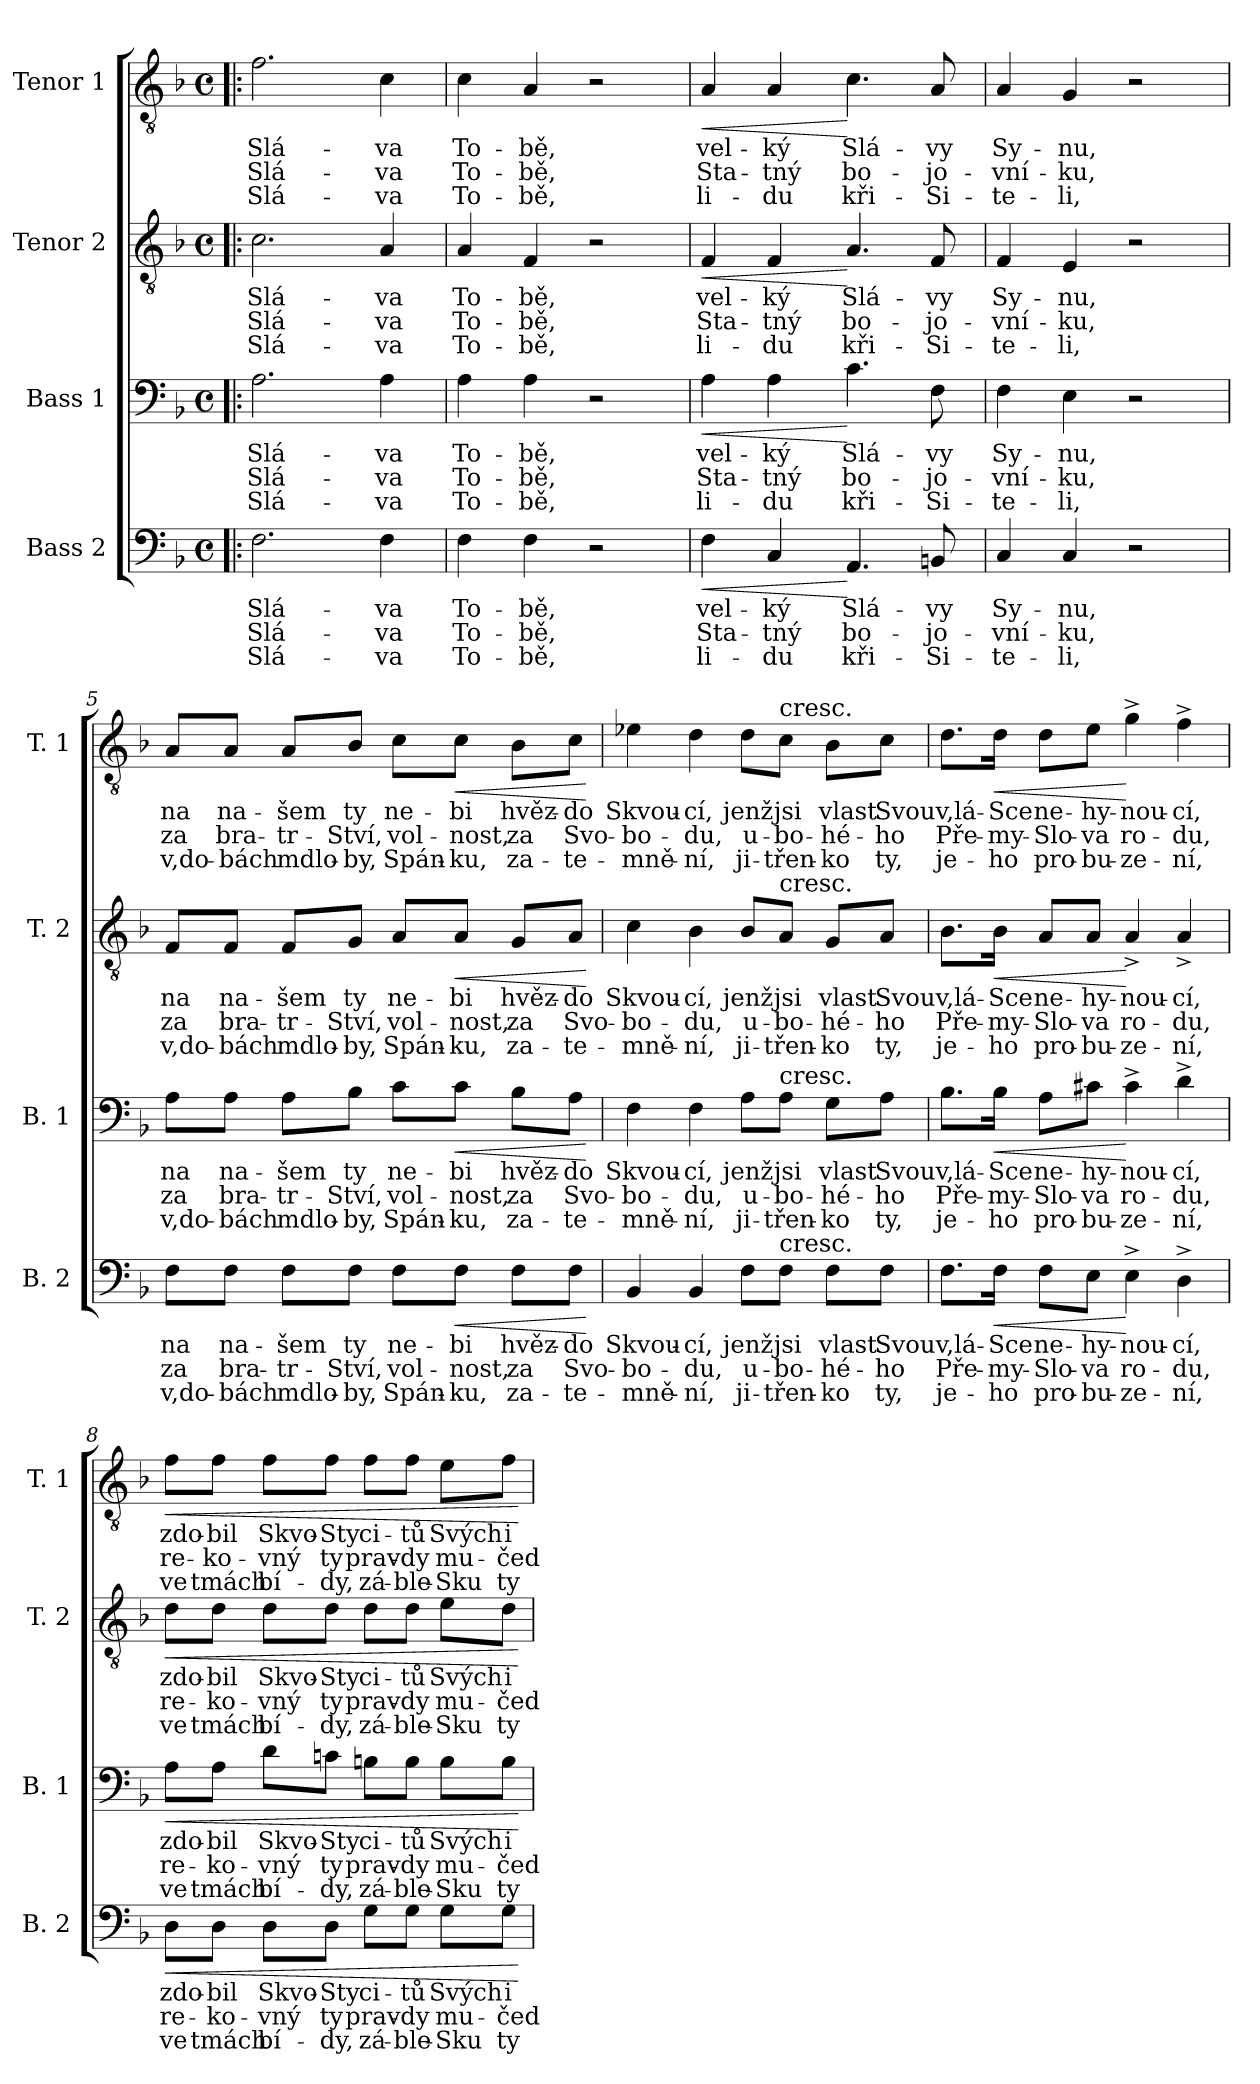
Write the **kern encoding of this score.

**kern	**text	**text	**text	**dynam	**kern	**text	**text	**text	**dynam	**kern	**text	**text	**text	**dynam	**kern	**text	**text	**text	**dynam
*part4	*part4	*part4	*part4	*part4	*part3	*part3	*part3	*part3	*part3	*part2	*part2	*part2	*part2	*part2	*part1	*part1	*part1	*part1	*part1
*staff4	*staff4	*staff4	*staff4	*staff4	*staff3	*staff3	*staff3	*staff3	*staff3	*staff2	*staff2	*staff2	*staff2	*staff2	*staff1	*staff1	*staff1	*staff1	*staff1
*I"Bass 2	*	*	*	*	*I"Bass 1	*	*	*	*	*I"Tenor 2	*	*	*	*	*I"Tenor 1	*	*	*	*
*I'B. 2	*	*	*	*	*I'B. 1	*	*	*	*	*I'T. 2	*	*	*	*	*I'T. 1	*	*	*	*
*clefF4	*	*	*	*	*clefF4	*	*	*	*	*clefGv2	*	*	*	*	*clefGv2	*	*	*	*
*k[b-]	*	*	*	*	*k[b-]	*	*	*	*	*k[b-]	*	*	*	*	*k[b-]	*	*	*	*
*F:	*	*	*	*	*F:	*	*	*	*	*F:	*	*	*	*	*F:	*	*	*	*
*M4/4	*	*	*	*	*M4/4	*	*	*	*	*M4/4	*	*	*	*	*M4/4	*	*	*	*
*met(c)	*	*	*	*	*met(c)	*	*	*	*	*met(c)	*	*	*	*	*met(c)	*	*	*	*
=1!|:	=1!|:	=1!|:	=1!|:	=1!|:	=1!|:	=1!|:	=1!|:	=1!|:	=1!|:	=1!|:	=1!|:	=1!|:	=1!|:	=1!|:	=1!|:	=1!|:	=1!|:	=1!|:	=1!|:
!	!LO:LY:b	!LO:LY:b	!LO:LY:b	!	!	!LO:LY:b	!LO:LY:b	!LO:LY:b	!	!	!LO:LY:b	!LO:LY:b	!LO:LY:b	!	!	!LO:LY:b	!LO:LY:b	!LO:LY:b	!
2.F\	Slá-	Slá-	Slá-	.	2.A\	Slá-	Slá-	Slá-	.	2.c\	Slá-	Slá-	Slá-	.	2.f\	Slá-	Slá-	Slá-	.
!	!LO:LY:b	!LO:LY:b	!LO:LY:b	!	!	!LO:LY:b	!LO:LY:b	!LO:LY:b	!	!	!LO:LY:b	!LO:LY:b	!LO:LY:b	!	!	!LO:LY:b	!LO:LY:b	!LO:LY:b	!
4F\	-va	-va	-va	.	4A\	-va	-va	-va	.	4A/	-va	-va	-va	.	4c\	-va	-va	-va	.
=2	=2	=2	=2	=2	=2	=2	=2	=2	=2	=2	=2	=2	=2	=2	=2	=2	=2	=2	=2
!	!LO:LY:b	!LO:LY:b	!LO:LY:b	!	!	!LO:LY:b	!LO:LY:b	!LO:LY:b	!	!	!LO:LY:b	!LO:LY:b	!LO:LY:b	!	!	!LO:LY:b	!LO:LY:b	!LO:LY:b	!
4F\	To-	To-	To-	.	4A\	To-	To-	To-	.	4A/	To-	To-	To-	.	4c\	To-	To-	To-	.
!	!LO:LY:b	!LO:LY:b	!LO:LY:b	!	!	!LO:LY:b	!LO:LY:b	!LO:LY:b	!	!	!LO:LY:b	!LO:LY:b	!LO:LY:b	!	!	!LO:LY:b	!LO:LY:b	!LO:LY:b	!
4F\	-bě,	-bě,	-bě,	.	4A\	-bě,	-bě,	-bě,	.	4F/	-bě,	-bě,	-bě,	.	4A/	-bě,	-bě,	-bě,	.
2r	.	.	.	.	2r	.	.	.	.	2r	.	.	.	.	2r	.	.	.	.
=3	=3	=3	=3	=3	=3	=3	=3	=3	=3	=3	=3	=3	=3	=3	=3	=3	=3	=3	=3
!	!LO:LY:b	!LO:LY:b	!LO:LY:b	!LO:HP:b	!	!LO:LY:b	!LO:LY:b	!LO:LY:b	!LO:HP:b	!	!LO:LY:b	!LO:LY:b	!LO:LY:b	!LO:HP:b	!	!LO:LY:b	!LO:LY:b	!LO:LY:b	!LO:HP:b
*^	*	*	*	*	*^	*	*	*	*	*^	*	*	*	*	*	*	*	*	*
4F\	4...ryy	vel-	Sta-	li-	<	4A\	4...ryy	vel-	Sta-	li-	<	4F/	4...ryy	vel-	Sta-	li-	<	4A/	vel-	Sta-	li-	<
!	!	!LO:LY:b	!LO:LY:b	!LO:LY:b	!	!	!	!LO:LY:b	!LO:LY:b	!LO:LY:b	!	!	!	!LO:LY:b	!LO:LY:b	!LO:LY:b	!	!	!LO:LY:b	!LO:LY:b	!LO:LY:b	!
4C/	.	-ký	-tný	-du	.	4A\	.	-ký	-tný	-du	.	4F/	.	-ký	-tný	-du	.	4A/	-ký	-tný	-du	.
.	2ryy	.	.	.	.	.	2ryy	.	.	.	.	.	2ryy	.	.	.	.	.	.	.	.	.
!	!	!LO:LY:b	!LO:LY:b	!LO:LY:b	!	!	!	!LO:LY:b	!LO:LY:b	!LO:LY:b	!	!	!	!LO:LY:b	!LO:LY:b	!LO:LY:b	!	!	!LO:LY:b	!LO:LY:b	!LO:LY:b	!
4.AA/	.	Slá-	bo-	kři-	[	4.c\	.	Slá-	bo-	kři-	[	4.A/	.	Slá-	bo-	kři-	[	4.c\	Slá-	bo-	kři-	[
!	!	!LO:LY:b	!LO:LY:b	!LO:LY:b	!	!	!	!LO:LY:b	!LO:LY:b	!LO:LY:b	!	!	!	!LO:LY:b	!LO:LY:b	!LO:LY:b	!	!	!LO:LY:b	!LO:LY:b	!LO:LY:b	!
8BBn/	.	-vy	-jo-	-Si-	.	8F\	.	-vy	-jo-	-Si-	.	8F/	.	-vy	-jo-	-Si-	.	8A/	-vy	-jo-	-Si-	.
.	32ryy	.	.	.	.	.	32ryy	.	.	.	.	.	32ryy	.	.	.	.	.	.	.	.	.
=4	=4	=4	=4	=4	=4	=4	=4	=4	=4	=4	=4	=4	=4	=4	=4	=4	=4	=4	=4	=4	=4	=4
!	!	!LO:LY:b	!LO:LY:b	!LO:LY:b	!	!	!	!LO:LY:b	!LO:LY:b	!LO:LY:b	!	!	!	!LO:LY:b	!LO:LY:b	!LO:LY:b	!	!	!LO:LY:b	!LO:LY:b	!LO:LY:b	!
*v	*v	*	*	*	*	*	*	*	*	*	*	*v	*v	*	*	*	*	*	*	*	*	*
*	*	*	*	*	*v	*v	*	*	*	*	*	*	*	*	*	*	*	*	*	*
4C/	Sy-	-vní-	-te-	.	4F\	Sy-	-vní-	-te-	.	4F/	Sy-	-vní-	-te-	.	4A/	Sy-	-vní-	-te-	.
!	!LO:LY:b	!LO:LY:b	!LO:LY:b	!	!	!LO:LY:b	!LO:LY:b	!LO:LY:b	!	!	!LO:LY:b	!LO:LY:b	!LO:LY:b	!	!	!LO:LY:b	!LO:LY:b	!LO:LY:b	!
4C/	-nu,	-ku,	-li,	.	4E\	-nu,	-ku,	-li,	.	4E/	-nu,	-ku,	-li,	.	4G/	-nu,	-ku,	-li,	.
2r	.	.	.	.	2r	.	.	.	.	2r	.	.	.	.	2r	.	.	.	.
!!LO:PB:g=z
=5	=5	=5	=5	=5	=5	=5	=5	=5	=5	=5	=5	=5	=5	=5	=5	=5	=5	=5	=5
!	!LO:LY:b	!LO:LY:b	!LO:LY:b	!	!	!LO:LY:b	!LO:LY:b	!LO:LY:b	!	!	!LO:LY:b	!LO:LY:b	!LO:LY:b	!	!	!LO:LY:b	!LO:LY:b	!LO:LY:b	!
8F\L	na	za	v,do-	.	8A\L	na	za	v,do-	.	8F/L	na	za	v,do-	.	8A/L	na	za	v,do-	.
!	!LO:LY:b	!LO:LY:b	!LO:LY:b	!	!	!LO:LY:b	!LO:LY:b	!LO:LY:b	!	!	!LO:LY:b	!LO:LY:b	!LO:LY:b	!	!	!LO:LY:b	!LO:LY:b	!LO:LY:b	!
8F\J	na-	bra-	-bách	.	8A\J	na-	bra-	-bách	.	8F/J	na-	bra-	-bách	.	8A/J	na-	bra-	-bách	.
!	!LO:LY:b	!LO:LY:b	!LO:LY:b	!	!	!LO:LY:b	!LO:LY:b	!LO:LY:b	!	!	!LO:LY:b	!LO:LY:b	!LO:LY:b	!	!	!LO:LY:b	!LO:LY:b	!LO:LY:b	!
8F\L	-šem	-tr-	mdlo-	.	8A\L	-šem	-tr-	mdlo-	.	8F/L	-šem	-tr-	mdlo-	.	8A/L	-šem	-tr-	mdlo-	.
!	!LO:LY:b	!LO:LY:b	!LO:LY:b	!	!	!LO:LY:b	!LO:LY:b	!LO:LY:b	!	!	!LO:LY:b	!LO:LY:b	!LO:LY:b	!	!	!LO:LY:b	!LO:LY:b	!LO:LY:b	!
8F\J	ty	-Ství,	-by,	.	8B-\J	ty	-Ství,	-by,	.	8G/J	ty	-Ství,	-by,	.	8B-/J	ty	-Ství,	-by,	.
!	!LO:LY:b	!LO:LY:b	!LO:LY:b	!	!	!LO:LY:b	!LO:LY:b	!LO:LY:b	!	!	!LO:LY:b	!LO:LY:b	!LO:LY:b	!	!	!LO:LY:b	!LO:LY:b	!LO:LY:b	!
8F\L	ne-	vol-	Spán-	.	8c\L	ne-	vol-	Spán-	.	8A/L	ne-	vol-	Spán-	.	8c\L	ne-	vol-	Spán-	.
!	!LO:LY:b	!LO:LY:b	!LO:LY:b	!LO:HP:b	!	!LO:LY:b	!LO:LY:b	!LO:LY:b	!LO:HP:b	!	!LO:LY:b	!LO:LY:b	!LO:LY:b	!LO:HP:b	!	!LO:LY:b	!LO:LY:b	!LO:LY:b	!LO:HP:b
8F\J	-bi	-nost,	-ku,	<	8c\J	-bi	-nost,	-ku,	<	8A/J	-bi	-nost,	-ku,	<	8c\J	-bi	-nost,	-ku,	<
!	!LO:LY:b	!LO:LY:b	!LO:LY:b	!	!	!LO:LY:b	!LO:LY:b	!LO:LY:b	!	!	!LO:LY:b	!LO:LY:b	!LO:LY:b	!	!	!LO:LY:b	!LO:LY:b	!LO:LY:b	!
8F\L	hvěz-	za	za-	.	8B-\L	hvěz-	za	za-	.	8G/L	hvěz-	za	za-	.	8B-\L	hvěz-	za	za-	.
!	!LO:LY:b	!LO:LY:b	!LO:LY:b	!	!	!LO:LY:b	!LO:LY:b	!LO:LY:b	!	!	!LO:LY:b	!LO:LY:b	!LO:LY:b	!	!	!LO:LY:b	!LO:LY:b	!LO:LY:b	!
8F\J	-do	Svo-	-te-	.	8A\J	-do	Svo-	-te-	.	8A/J	-do	Svo-	-te-	.	8c\J	-do	Svo-	-te-	.
.	.	.	.	[	.	.	.	.	[	.	.	.	.	[	.	.	.	.	[
=6	=6	=6	=6	=6	=6	=6	=6	=6	=6	=6	=6	=6	=6	=6	=6	=6	=6	=6	=6
!	!LO:LY:b	!LO:LY:b	!LO:LY:b	!	!	!LO:LY:b	!LO:LY:b	!LO:LY:b	!	!	!LO:LY:b	!LO:LY:b	!LO:LY:b	!	!	!LO:LY:b	!LO:LY:b	!LO:LY:b	!
4BB-/	Skvou-	-bo-	-mně-	.	4F\	Skvou-	-bo-	-mně-	.	4c\	Skvou-	-bo-	-mně-	.	4e-X\	Skvou-	-bo-	-mně-	.
!	!LO:LY:b	!LO:LY:b	!LO:LY:b	!	!	!LO:LY:b	!LO:LY:b	!LO:LY:b	!	!	!LO:LY:b	!LO:LY:b	!LO:LY:b	!	!	!LO:LY:b	!LO:LY:b	!LO:LY:b	!
4BB-/	-cí,	-du,	-ní,	.	4F\	-cí,	-du,	-ní,	.	4B-\	-cí,	-du,	-ní,	.	4d\	-cí,	-du,	-ní,	.
!	!LO:LY:b	!LO:LY:b	!LO:LY:b	!	!	!LO:LY:b	!LO:LY:b	!LO:LY:b	!	!	!LO:LY:b	!LO:LY:b	!LO:LY:b	!	!	!LO:LY:b	!LO:LY:b	!LO:LY:b	!
8F\L	jenž	u-	ji-	.	8A\L	jenž	u-	ji-	.	8B-/L	jenž	u-	ji-	.	8d\L	jenž	u-	ji-	.
!	!	!	!	!	!	!	!	!	!	!	!	!	!	!	!LO:TX:a:t=cresc.	!	!	!	!
!	!	!	!	!	!	!	!	!	!	!LO:TX:a:t=cresc.	!	!	!	!	!	!	!	!	!
!	!	!	!	!	!LO:TX:a:t=cresc.	!	!	!	!	!	!	!	!	!	!	!	!	!	!
!LO:TX:a:t=cresc.	!	!	!	!	!	!	!	!	!	!	!	!	!	!	!	!	!	!	!
!	!LO:LY:b	!LO:LY:b	!LO:LY:b	!	!	!LO:LY:b	!LO:LY:b	!LO:LY:b	!	!	!LO:LY:b	!LO:LY:b	!LO:LY:b	!	!	!LO:LY:b	!LO:LY:b	!LO:LY:b	!
8F\J	jsi	-bo-	-třen-	.	8A\J	jsi	-bo-	-třen-	.	8A/J	jsi	-bo-	-třen-	.	8c\J	jsi	-bo-	-třen-	.
!	!LO:LY:b	!LO:LY:b	!LO:LY:b	!	!	!LO:LY:b	!LO:LY:b	!LO:LY:b	!	!	!LO:LY:b	!LO:LY:b	!LO:LY:b	!	!	!LO:LY:b	!LO:LY:b	!LO:LY:b	!
8F\L	vlast	-hé-	-ko	.	8G\L	vlast	-hé-	-ko	.	8G/L	vlast	-hé-	-ko	.	8B-\L	vlast	-hé-	-ko	.
!	!LO:LY:b	!LO:LY:b	!LO:LY:b	!	!	!LO:LY:b	!LO:LY:b	!LO:LY:b	!	!	!LO:LY:b	!LO:LY:b	!LO:LY:b	!	!	!LO:LY:b	!LO:LY:b	!LO:LY:b	!
8F\J	Svou	-ho	ty,	.	8A\J	Svou	-ho	ty,	.	8A/J	Svou	-ho	ty,	.	8c\J	Svou	-ho	ty,	.
!!LO:LB:g=z
=7	=7	=7	=7	=7	=7	=7	=7	=7	=7	=7	=7	=7	=7	=7	=7	=7	=7	=7	=7
!	!LO:LY:b	!LO:LY:b	!LO:LY:b	!	!	!LO:LY:b	!LO:LY:b	!LO:LY:b	!	!	!LO:LY:b	!LO:LY:b	!LO:LY:b	!	!	!LO:LY:b	!LO:LY:b	!LO:LY:b	!
8.F\L	v,lá-	Pře-	je-	.	8.B-\L	v,lá-	Pře-	je-	.	8.B-\L	v,lá-	Pře-	je-	.	8.d\L	v,lá-	Pře-	je-	.
!	!LO:LY:b	!LO:LY:b	!LO:LY:b	!LO:HP:b	!	!LO:LY:b	!LO:LY:b	!LO:LY:b	!LO:HP:b	!	!LO:LY:b	!LO:LY:b	!LO:LY:b	!LO:HP:b	!	!LO:LY:b	!LO:LY:b	!LO:LY:b	!LO:HP:b
16F\Jk	-Sce	-my-	-ho	<	16B-\Jk	-Sce	-my-	-ho	<	16B-\Jk	-Sce	-my-	-ho	<	16d\Jk	-Sce	-my-	-ho	<
!	!LO:LY:b	!LO:LY:b	!LO:LY:b	!	!	!LO:LY:b	!LO:LY:b	!LO:LY:b	!	!	!LO:LY:b	!LO:LY:b	!LO:LY:b	!	!	!LO:LY:b	!LO:LY:b	!LO:LY:b	!
8F\L	ne-	-Slo-	pro-	.	8A\L	ne-	-Slo-	pro-	.	8A/L	ne-	-Slo-	pro-	.	8d\L	ne-	-Slo-	pro-	.
!	!LO:LY:b	!LO:LY:b	!LO:LY:b	!	!	!LO:LY:b	!LO:LY:b	!LO:LY:b	!	!	!LO:LY:b	!LO:LY:b	!LO:LY:b	!	!	!LO:LY:b	!LO:LY:b	!LO:LY:b	!
8E\J	-hy-	-va	-bu-	.	8c#X\J	-hy-	-va	-bu-	.	8A/J	-hy-	-va	-bu-	.	8e\J	-hy-	-va	-bu-	.
!	!LO:LY:b	!LO:LY:b	!LO:LY:b	!	!	!LO:LY:b	!LO:LY:b	!LO:LY:b	!	!	!LO:LY:b	!LO:LY:b	!LO:LY:b	!	!	!LO:LY:b	!LO:LY:b	!LO:LY:b	!
4E^>\	-nou-	ro-	-ze-	[	4c#^>\	-nou-	ro-	-ze-	[	4A^</	-nou-	ro-	-ze-	[	4g^>\	-nou-	ro-	-ze-	[
!	!LO:LY:b	!LO:LY:b	!LO:LY:b	!	!	!LO:LY:b	!LO:LY:b	!LO:LY:b	!	!	!LO:LY:b	!LO:LY:b	!LO:LY:b	!	!	!LO:LY:b	!LO:LY:b	!LO:LY:b	!
4D^>\	-cí,	-du,	-ní,	.	4d^>\	-cí,	-du,	-ní,	.	4A^</	-cí,	-du,	-ní,	.	4f^>\	-cí,	-du,	-ní,	.
=8	=8	=8	=8	=8	=8	=8	=8	=8	=8	=8	=8	=8	=8	=8	=8	=8	=8	=8	=8
!	!LO:LY:b	!LO:LY:b	!LO:LY:b	!LO:HP:b	!	!LO:LY:b	!LO:LY:b	!LO:LY:b	!LO:HP:b	!	!LO:LY:b	!LO:LY:b	!LO:LY:b	!LO:HP:b	!	!LO:LY:b	!LO:LY:b	!LO:LY:b	!LO:HP:b
8D\L	zdo-	re-	ve	<	8A\L	zdo-	re-	ve	<	8d\L	zdo-	re-	ve	<	8f\L	zdo-	re-	ve	<
!	!LO:LY:b	!LO:LY:b	!LO:LY:b	!	!	!LO:LY:b	!LO:LY:b	!LO:LY:b	!	!	!LO:LY:b	!LO:LY:b	!LO:LY:b	!	!	!LO:LY:b	!LO:LY:b	!LO:LY:b	!
8D\J	-bil	-ko-	tmách	.	8A\J	-bil	-ko-	tmách	.	8d\J	-bil	-ko-	tmách	.	8f\J	-bil	-ko-	tmách	.
!	!LO:LY:b	!LO:LY:b	!LO:LY:b	!	!	!LO:LY:b	!LO:LY:b	!LO:LY:b	!	!	!LO:LY:b	!LO:LY:b	!LO:LY:b	!	!	!LO:LY:b	!LO:LY:b	!LO:LY:b	!
8D\L	Skvo-	-vný	bí-	.	8d\L	Skvo-	-vný	bí-	.	8d\L	Skvo-	-vný	bí-	.	8f\L	Skvo-	-vný	bí-	.
!	!LO:LY:b	!LO:LY:b	!LO:LY:b	!	!	!LO:LY:b	!LO:LY:b	!LO:LY:b	!	!	!LO:LY:b	!LO:LY:b	!LO:LY:b	!	!	!LO:LY:b	!LO:LY:b	!LO:LY:b	!
8D\J	-Sty	ty	-dy,	.	8cn\J	-Sty	ty	-dy,	.	8d\J	-Sty	ty	-dy,	.	8f\J	-Sty	ty	-dy,	.
!	!LO:LY:b	!LO:LY:b	!LO:LY:b	!	!	!LO:LY:b	!LO:LY:b	!LO:LY:b	!	!	!LO:LY:b	!LO:LY:b	!LO:LY:b	!	!	!LO:LY:b	!LO:LY:b	!LO:LY:b	!
8G\L	ci-	prav-	zá-	.	8Bn\L	ci-	prav-	zá-	.	8d\L	ci-	prav-	zá-	.	8f\L	ci-	prav-	zá-	.
!	!LO:LY:b	!LO:LY:b	!LO:LY:b	!	!	!LO:LY:b	!LO:LY:b	!LO:LY:b	!	!	!LO:LY:b	!LO:LY:b	!LO:LY:b	!	!	!LO:LY:b	!LO:LY:b	!LO:LY:b	!
8G\J	-tů	-dy	-ble-	.	8B\J	-tů	-dy	-ble-	.	8d\J	-tů	-dy	-ble-	.	8f\J	-tů	-dy	-ble-	.
!	!LO:LY:b	!LO:LY:b	!LO:LY:b	!	!	!LO:LY:b	!LO:LY:b	!LO:LY:b	!	!	!LO:LY:b	!LO:LY:b	!LO:LY:b	!	!	!LO:LY:b	!LO:LY:b	!LO:LY:b	!
8G\L	Svých	mu-	-Sku	.	8B\L	Svých	mu-	-Sku	.	8e\L	Svých	mu-	-Sku	.	8e\L	Svých	mu-	-Sku	.
!	!LO:LY:b	!LO:LY:b	!LO:LY:b	!	!	!LO:LY:b	!LO:LY:b	!LO:LY:b	!	!	!LO:LY:b	!LO:LY:b	!LO:LY:b	!	!	!LO:LY:b	!LO:LY:b	!LO:LY:b	!
8G\J	i	-čed-	ty	.	8B\J	i	-čed-	ty	.	8d\J	i	-čed-	ty	.	8f\J	i	-čed-	ty	.
.	.	.	.	[	.	.	.	.	[	.	.	.	.	[	.	.	.	.	[
=	=	=	=	=	=	=	=	=	=	=	=	=	=	=	=	=	=	=	=
*-	*-	*-	*-	*-	*-	*-	*-	*-	*-	*-	*-	*-	*-	*-	*-	*-	*-	*-	*-
